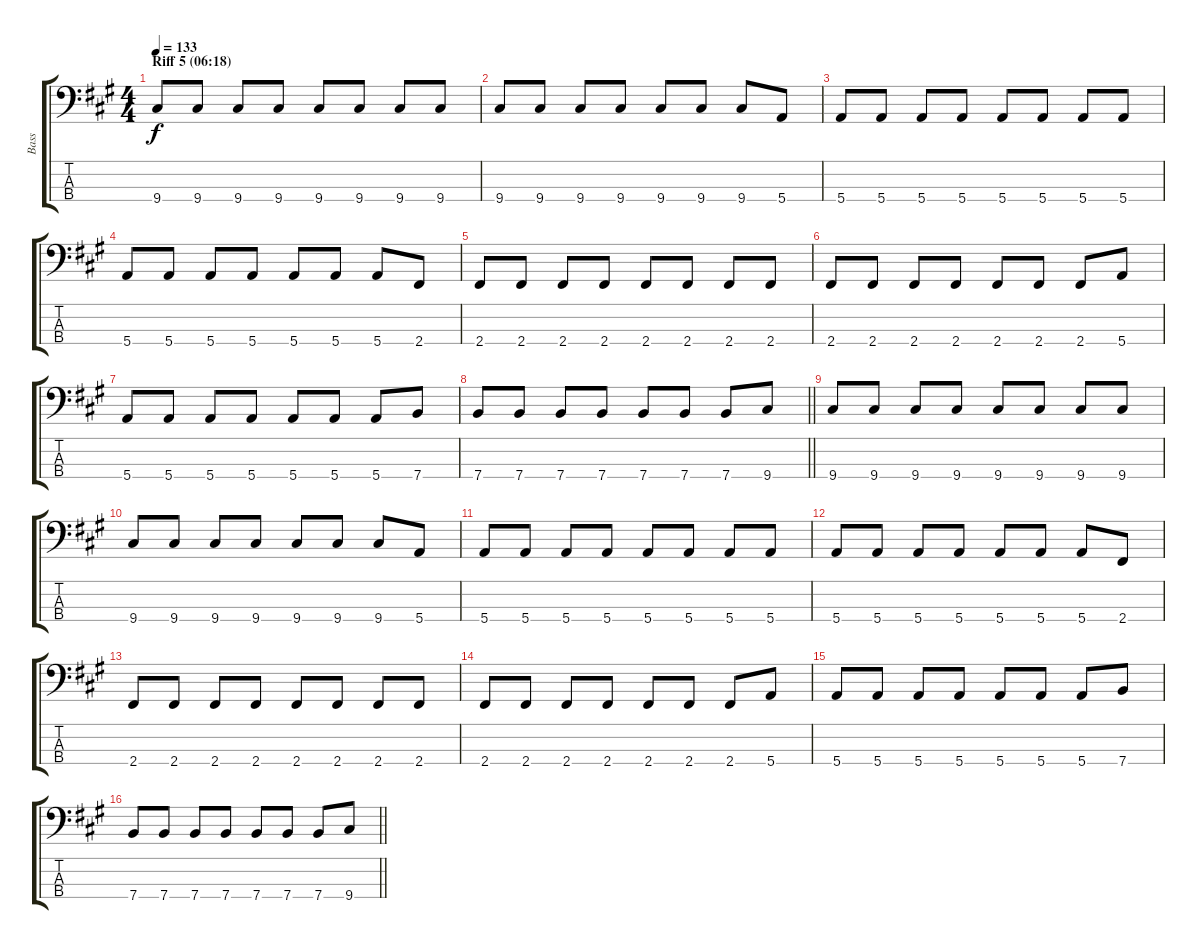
\track ("Bass" "Bass") {instrument electricbassfinger}
\staff {score tabs}
\tuning (G2 D2 A1 E1) {hide}
\ts (4 4)
\section ("" "Riff 5 (06:18)")
\tempo 133
\clef f4
\ks a
9.4.8{dy f} 9.4.8 9.4.8 9.4.8 9.4.8 9.4.8 9.4.8 9.4.8 |
9.4.8 9.4.8 9.4.8 9.4.8 9.4.8 9.4.8 9.4.8 5.4.8 |
5.4.8 5.4.8 5.4.8 5.4.8 5.4.8 5.4.8 5.4.8 5.4.8 |
5.4.8 5.4.8 5.4.8 5.4.8 5.4.8 5.4.8 5.4.8 2.4.8 |
2.4.8 2.4.8 2.4.8 2.4.8 2.4.8 2.4.8 2.4.8 2.4.8 |
2.4.8 2.4.8 2.4.8 2.4.8 2.4.8 2.4.8 2.4.8 5.4.8 |
5.4.8 5.4.8 5.4.8 5.4.8 5.4.8 5.4.8 5.4.8 7.4.8 |
\barLineRight lightlight
7.4.8 7.4.8 7.4.8 7.4.8 7.4.8 7.4.8 7.4.8 9.4.8 |
9.4.8 9.4.8 9.4.8 9.4.8 9.4.8 9.4.8 9.4.8 9.4.8 |
9.4.8 9.4.8 9.4.8 9.4.8 9.4.8 9.4.8 9.4.8 5.4.8 |
5.4.8 5.4.8 5.4.8 5.4.8 5.4.8 5.4.8 5.4.8 5.4.8 |
5.4.8 5.4.8 5.4.8 5.4.8 5.4.8 5.4.8 5.4.8 2.4.8 |
2.4.8 2.4.8 2.4.8 2.4.8 2.4.8 2.4.8 2.4.8 2.4.8 |
2.4.8 2.4.8 2.4.8 2.4.8 2.4.8 2.4.8 2.4.8 5.4.8 |
5.4.8 5.4.8 5.4.8 5.4.8 5.4.8 5.4.8 5.4.8 7.4.8 |
\barLineRight lightlight
7.4.8 7.4.8 7.4.8 7.4.8 7.4.8 7.4.8 7.4.8 9.4.8
